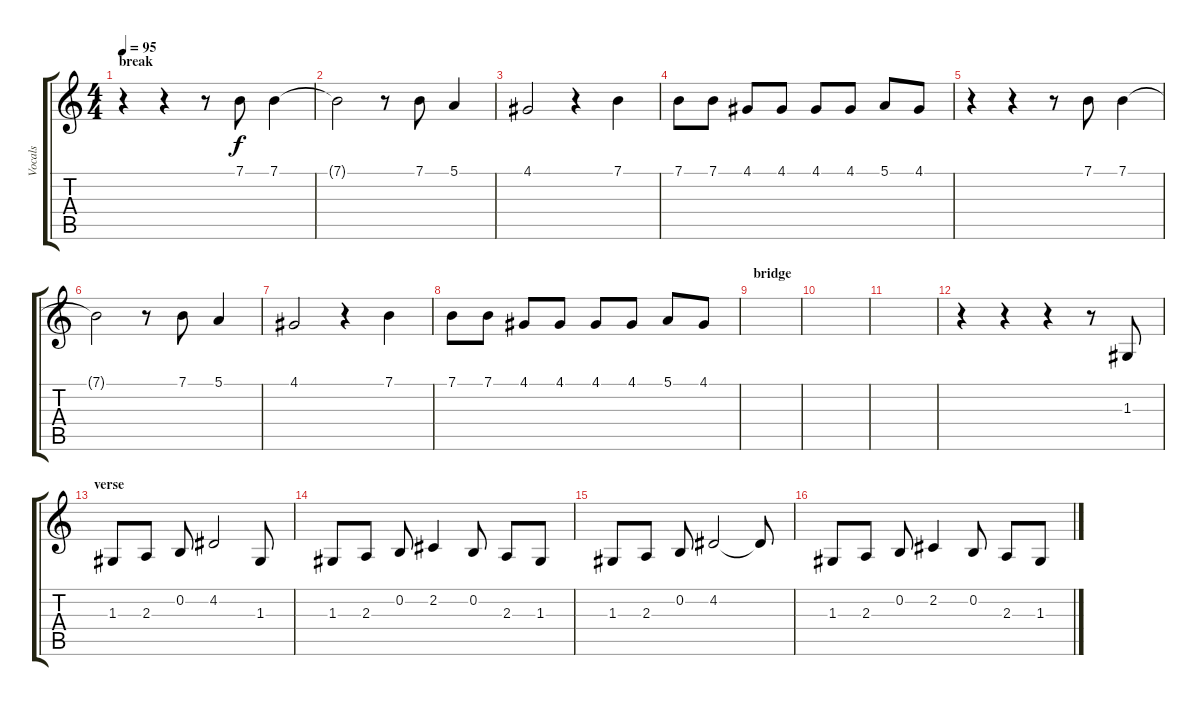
\track ("Vocals" "Vocals") {instrument lead6voice}
\staff {score tabs}
\tuning (E4 B3 G3 D3 A2 E2) {hide}
\ts (4 4)
\section ("" "break")
\tempo 95
\clef g2
\ks c
r.4{dy f} r.4 r.8 7.1.8 7.1.4 |
7.1{t}.2 r.8 7.1.8 5.1.4 |
4.1.2 r.4 7.1.4 |
7.1.8 7.1.8 4.1.8 4.1.8 4.1.8 4.1.8 5.1.8 4.1.8 |
r.4 r.4 r.8 7.1.8 7.1.4 |
7.1{t}.2 r.8 7.1.8 5.1.4 |
4.1.2 r.4 7.1.4 |
7.1.8 7.1.8 4.1.8 4.1.8 4.1.8 4.1.8 5.1.8 4.1.8 |
\section ("" "bridge")
|
|
|
r.4{volume 8} r.4 r.4 r.8 1.3.8 |
\section ("" "verse")
1.3.8 2.3.8 0.2.8 4.2.2 1.3.8 |
1.3.8 2.3.8 0.2.8 2.2.4 0.2.8 2.3.8 1.3.8 |
1.3.8 2.3.8 0.2.8 4.2.2 4.2{t}.8 |
1.3.8 2.3.8 0.2.8 2.2.4 0.2.8 2.3.8 1.3.8
